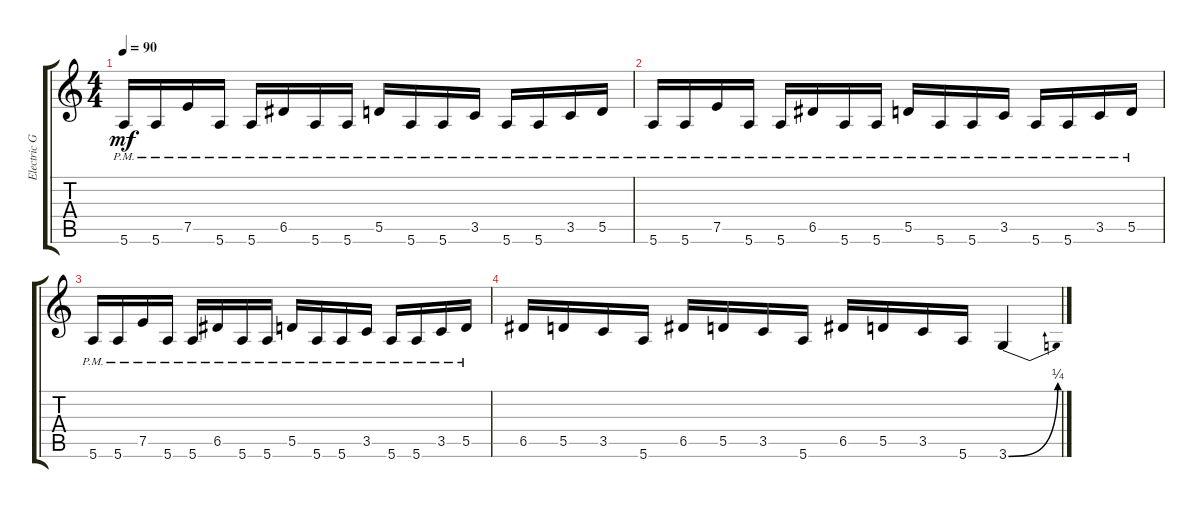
\track ("Electric Guitar" "Electric G") {instrument electricguitarclean}
\staff {score tabs}
\tuning (E4 B3 G3 D3 A2 E2) {hide}
\ts (4 4)
\tempo 90
\clef g2
\ks c
5.6{pm}.16{dy mf instrument electricguitarclean} 5.6{pm}.16 7.5{pm}.16 5.6{pm}.16 5.6{pm}.16 6.5{pm}.16 5.6{pm}.16 5.6{pm}.16 5.5{pm}.16 5.6{pm}.16 5.6{pm}.16 3.5{pm}.16 5.6{pm}.16 5.6{pm}.16 3.5{pm}.16 5.5{pm}.16 |
5.6{pm}.16 5.6{pm}.16 7.5{pm}.16 5.6{pm}.16 5.6{pm}.16 6.5{pm}.16 5.6{pm}.16 5.6{pm}.16 5.5{pm}.16 5.6{pm}.16 5.6{pm}.16 3.5{pm}.16 5.6{pm}.16 5.6{pm}.16 3.5{pm}.16 5.5{pm}.16 |
5.6{pm}.16 5.6{pm}.16 7.5{pm}.16 5.6{pm}.16 5.6{pm}.16 6.5{pm}.16 5.6{pm}.16 5.6{pm}.16 5.5{pm}.16 5.6{pm}.16 5.6{pm}.16 3.5{pm}.16 5.6{pm}.16 5.6{pm}.16 3.5{pm}.16 5.5{pm}.16 |
6.5.16 5.5.16 3.5.16 5.6.16 6.5.16 5.5.16 3.5.16 5.6.16 6.5.16 5.5.16 3.5.16 5.6.16 3.6{be (bend 0 0 60 1)}.4
